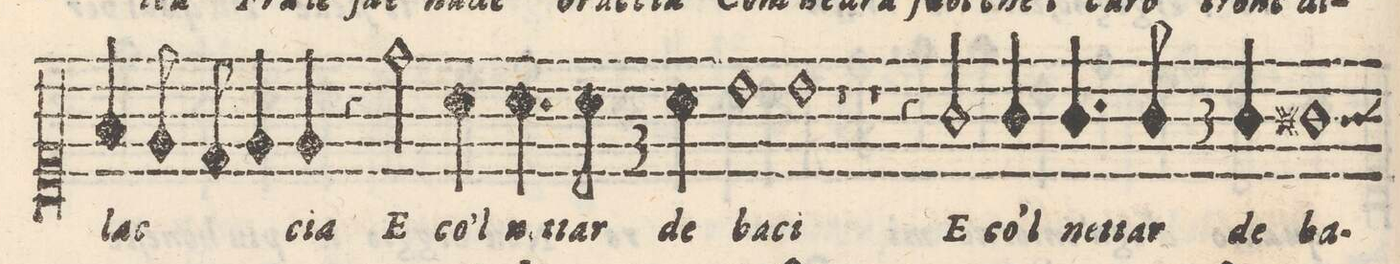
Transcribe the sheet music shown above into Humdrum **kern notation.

**kern	**text
*I"Canto	*
*clefC1	*
*k[]	*
*M2/1	*
4f/	-lac-
8e/	.
8d/	.
4e/	.
4e/	-cia
4r	.
2dd\	E
4a\	co'l
=11-	=11-
3.a\	net-
6a\	-tar
3a\	de
1bny	ba-
=12-	=12-
1b	-ci
1r	.
=13-	=13-
1r	.
4r	.
2g/	E
4g/	co'l
=14-	=14-
3.g/	net-
6g/	-tar
3g/	de
1g#X	ba-
=15-	=15-
*-	*-
